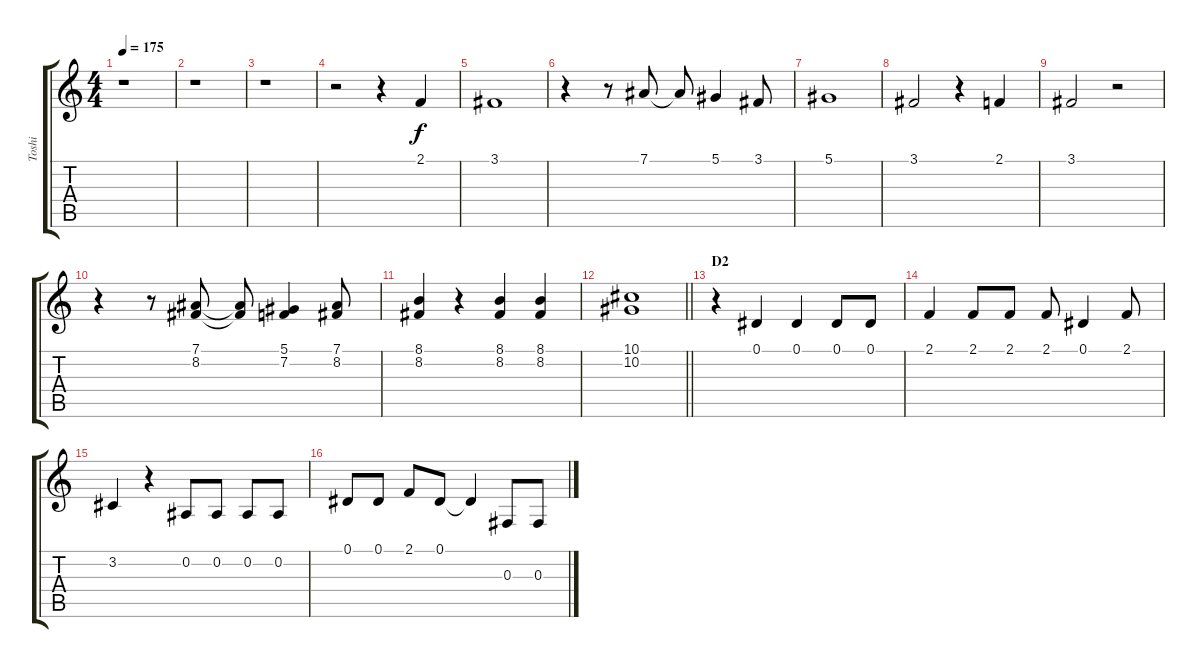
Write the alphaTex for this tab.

\track ("Toshi" "Toshi") {instrument violin}
\staff {score tabs}
\tuning (Eb4 Bb3 Gb3 Db3 Ab2 Eb2) {hide}
\ts (4 4)
\tempo 175
\clef g2
\ks c
r.1{dy f} |
r.1 |
r.1 |
r.2 r.4 2.1.4 |
3.1.1 |
r.4 r.8 7.1.8 7.1{t}.8 5.1.4 3.1.8 |
5.1.1 |
3.1.2 r.4 2.1.4 |
3.1.2 r.2 |
r.4 r.8 (7.1 8.2).8 (7.1{t} 8.2{t}).8 (5.1 7.2).4 (7.1 8.2).8 |
(8.1 8.2).4 r.4 (8.1 8.2).4 (8.1 8.2).4 |
\barLineRight lightlight
(10.1 10.2).1 |
\section ("" "D2")
r.4 0.1.4 0.1.4 0.1.8 0.1.8 |
2.1.4 2.1.8 2.1.8 2.1.8 0.1.4 2.1.8 |
3.2.4 r.4 0.2.8 0.2.8 0.2.8 0.2.8 |
0.1.8 0.1.8 2.1.8 0.1.8 0.1{t}.4 0.3.8 0.3.8
